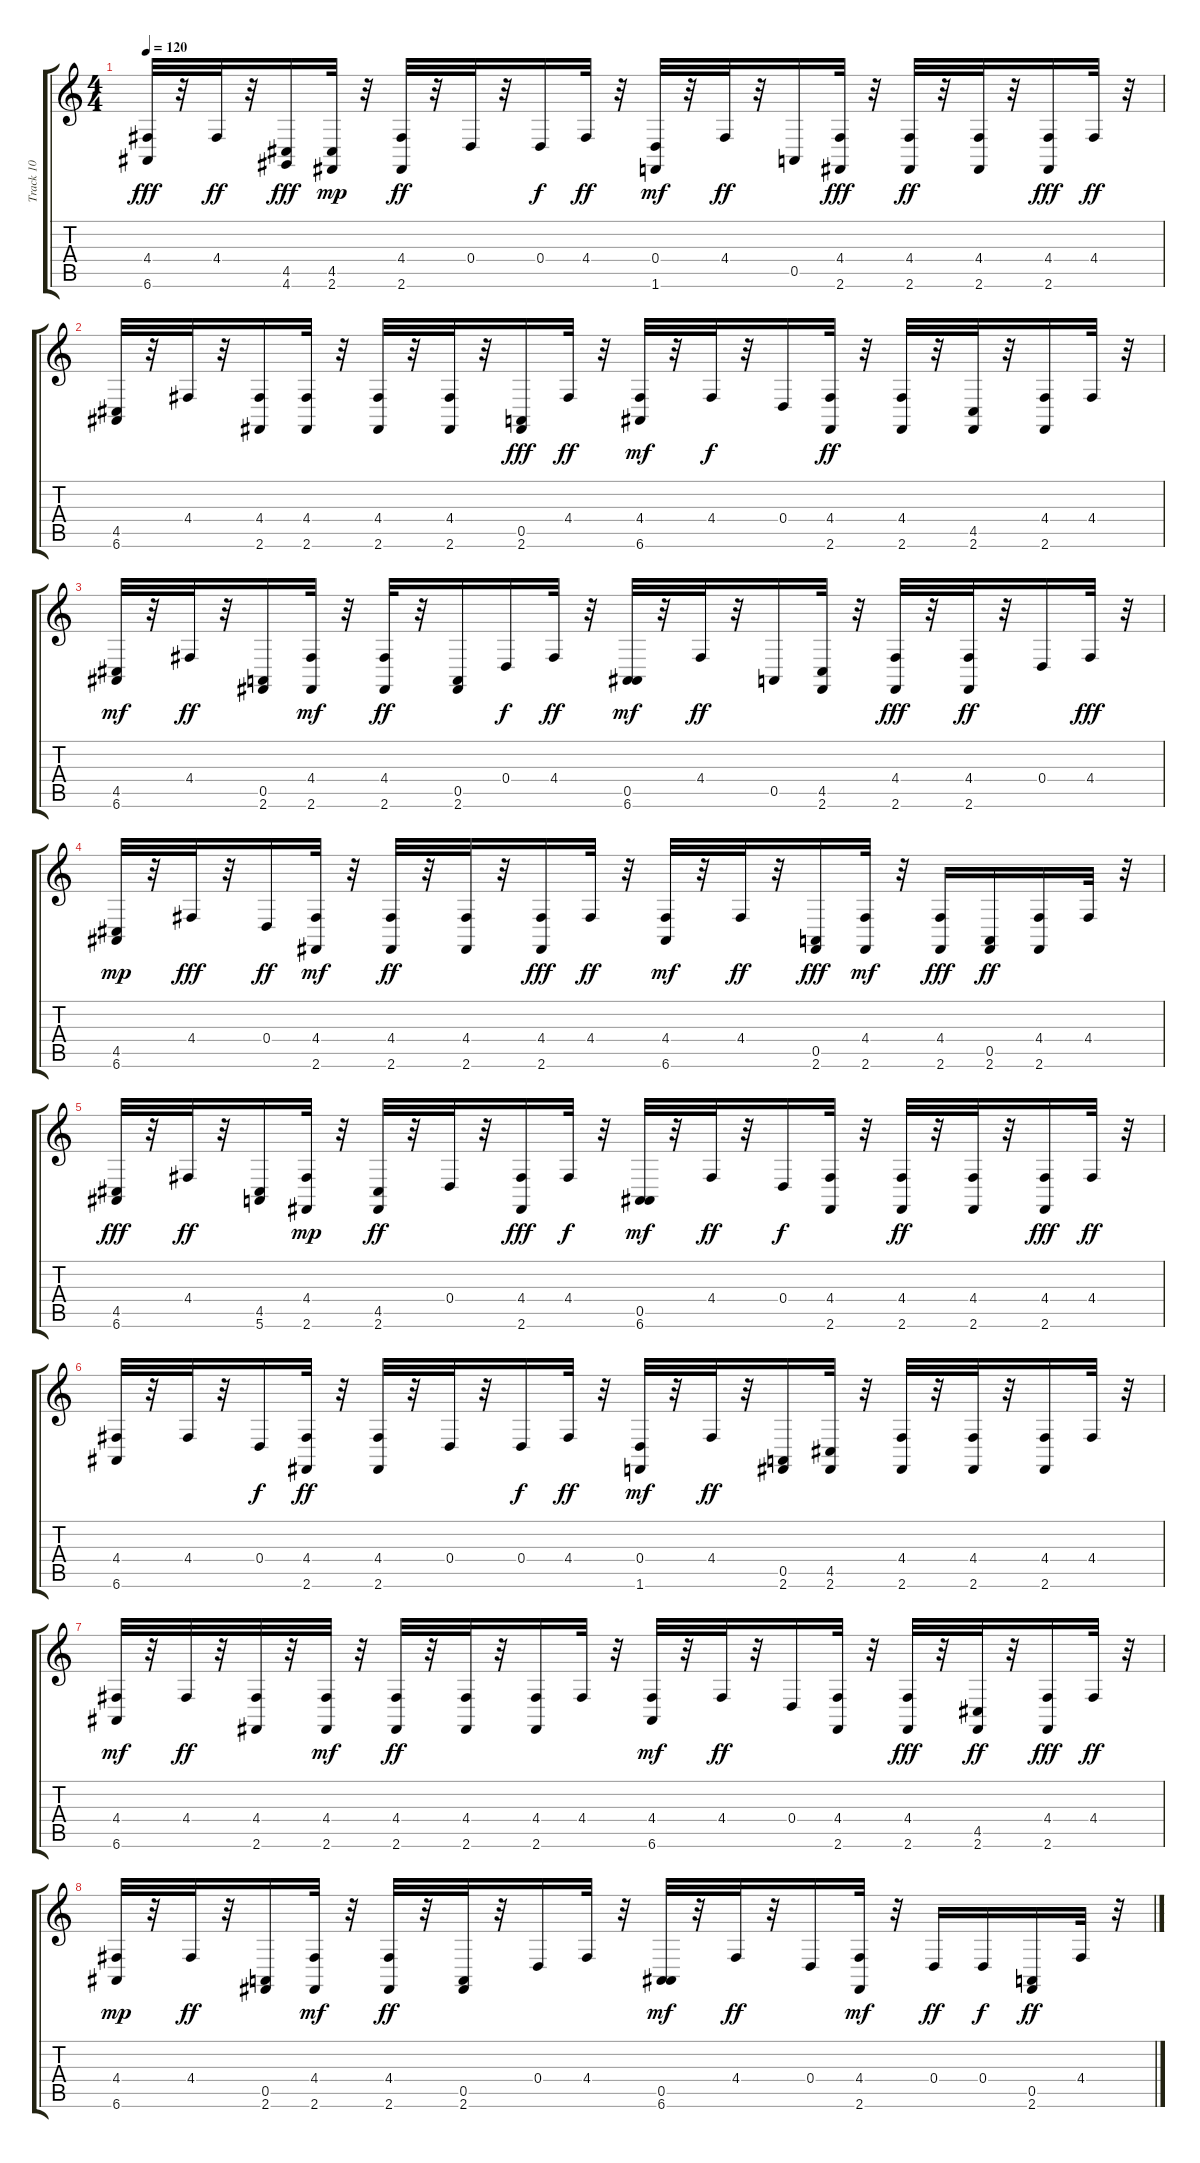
\track ("Track 10" "Track 10") {instrument drawbarorgan}
\staff {score tabs}
\tuning (E4 B3 G3 D3 A2 E2) {hide}
\ts (4 4)
\tempo 120
\clef g2
\ks c
(4.4 6.6).32{dy fff} r.32 4.4.32{dy ff} r.32 (4.5 4.6).16{dy fff} (4.5 2.6).32{dy mp} r.32 (4.4 2.6).32{dy ff} r.32 0.4.32 r.32 0.4.16{dy f} 4.4.32{dy ff} r.32 (0.4 1.6).32{dy mf} r.32 4.4.32{dy ff} r.32 0.5.16 (4.4 2.6).32{dy fff} r.32 (4.4 2.6).32{dy ff} r.32 (4.4 2.6).32 r.32 (4.4 2.6).16{dy fff} 4.4.32{dy ff} r.32 |
(4.5 6.6).32 r.32 4.4.32 r.32 (4.4 2.6).16 (4.4 2.6).32 r.32 (4.4 2.6).32 r.32 (4.4 2.6).32 r.32 (0.5 2.6).16{dy fff} 4.4.32{dy ff} r.32 (4.4 6.6).32{dy mf} r.32 4.4.32{dy f} r.32 0.4.16 (4.4 2.6).32{dy ff} r.32 (4.4 2.6).32 r.32 (4.5 2.6).32 r.32 (4.4 2.6).16 4.4.32 r.32 |
(4.5 6.6).32{dy mf} r.32 4.4.32{dy ff} r.32 (0.5 2.6).16 (4.4 2.6).32{dy mf volume 13} r.32 (4.4 2.6).32{dy ff volume 13} r.32 (0.5 2.6).16{volume 12} 0.4.16{dy f volume 12} 4.4.32{dy ff volume 12} r.32 (0.5 6.6).32{dy mf volume 12} r.32 4.4.32{dy ff volume 12} r.32 0.5.16{volume 11} (4.5 2.6).32{volume 11} r.32 (4.4 2.6).32{dy fff volume 11} r.32 (4.4 2.6).32{dy ff volume 11} r.32 0.4.16{volume 11} 4.4.32{dy fff volume 10} r.32 |
(4.5 6.6).32{dy mp volume 10} r.32 4.4.32{dy fff volume 10} r.32 0.4.16{dy ff volume 10} (4.4 2.6).32{dy mf volume 10} r.32 (4.4 2.6).32{dy ff volume 9} r.32 (4.4 2.6).32{volume 9} r.32 (4.4 2.6).16{dy fff volume 9} 4.4.32{dy ff volume 9} r.32 (4.4 6.6).32{dy mf volume 9} r.32 4.4.32{dy ff volume 8} r.32 (0.5 2.6).16{dy fff volume 8} (4.4 2.6).32{dy mf volume 8} r.32 (4.4 2.6).16{dy fff volume 8} (0.5 2.6).16{dy ff volume 8} (4.4 2.6).16{volume 8} 4.4.32{volume 8} r.32 |
(4.5 6.6).32{dy fff volume 7} r.32 4.4.32{dy ff volume 7} r.32 (4.5 5.6).16{volume 7} (4.4 2.6).32{dy mp volume 7} r.32 (4.5 2.6).32{dy ff} r.32 0.4.32{volume 7} r.32 (4.4 2.6).16{dy fff volume 7} 4.4.32{dy f volume 6} r.32 (0.5 6.6).32{dy mf volume 6} r.32 4.4.32{dy ff volume 6} r.32 0.4.16{dy f volume 6} (4.4 2.6).32{volume 6} r.32 (4.4 2.6).32{dy ff volume 6} r.32 (4.4 2.6).32{volume 6} r.32 (4.4 2.6).16{dy fff volume 5} 4.4.32{dy ff} r.32 |
(4.4 6.6).32{volume 5} r.32 4.4.32 r.32 0.4.16{dy f volume 5} (4.4 2.6).32{dy ff volume 5} r.32 (4.4 2.6).32{volume 5} r.32 0.4.32{volume 4} r.32 0.4.16{dy f volume 4} 4.4.32{dy ff volume 4} r.32 (0.4 1.6).32{dy mf volume 4} r.32 4.4.32{dy ff volume 4} r.32 (0.5 2.6).16{volume 4} (4.5 2.6).32{volume 4} r.32 (4.4 2.6).32{volume 3} r.32 (4.4 2.6).32{volume 3} r.32 (4.4 2.6).16{volume 3} 4.4.32{volume 3} r.32 |
(4.4 6.6).32{dy mf volume 2} r.32 4.4.32{dy ff volume 2} r.32 (4.4 2.6).32{volume 2} r.32 (4.4 2.6).32{dy mf volume 2} r.32 (4.4 2.6).32{dy ff volume 2} r.32 (4.4 2.6).32{volume 1} r.32 (4.4 2.6).16{volume 1} 4.4.32{volume 1} r.32 (4.4 6.6).32{dy mf volume 1} r.32 4.4.32{dy ff volume 1} r.32 0.4.16{volume 0} (4.4 2.6).32{volume 0} r.32 (4.4 2.6).32{dy fff volume 0} r.32 (4.5 2.6).32{dy ff} r.32 (4.4 2.6).16{dy fff} 4.4.32{dy ff} r.32 |
(4.4 6.6).32{dy mp} r.32 4.4.32{dy ff} r.32 (0.5 2.6).16{volume 0} (4.4 2.6).32{dy mf volume 0} r.32 (4.4 2.6).32{dy ff volume 0} r.32 (0.5 2.6).32 r.32 0.4.16 4.4.32 r.32 (0.5 6.6).32{dy mf volume 0} r.32 4.4.32{dy ff} r.32 0.4.16 (4.4 2.6).32{dy mf} r.32 0.4.16{dy ff} 0.4.16{dy f} (0.5 2.6).16{dy ff} 4.4.32 r.32
